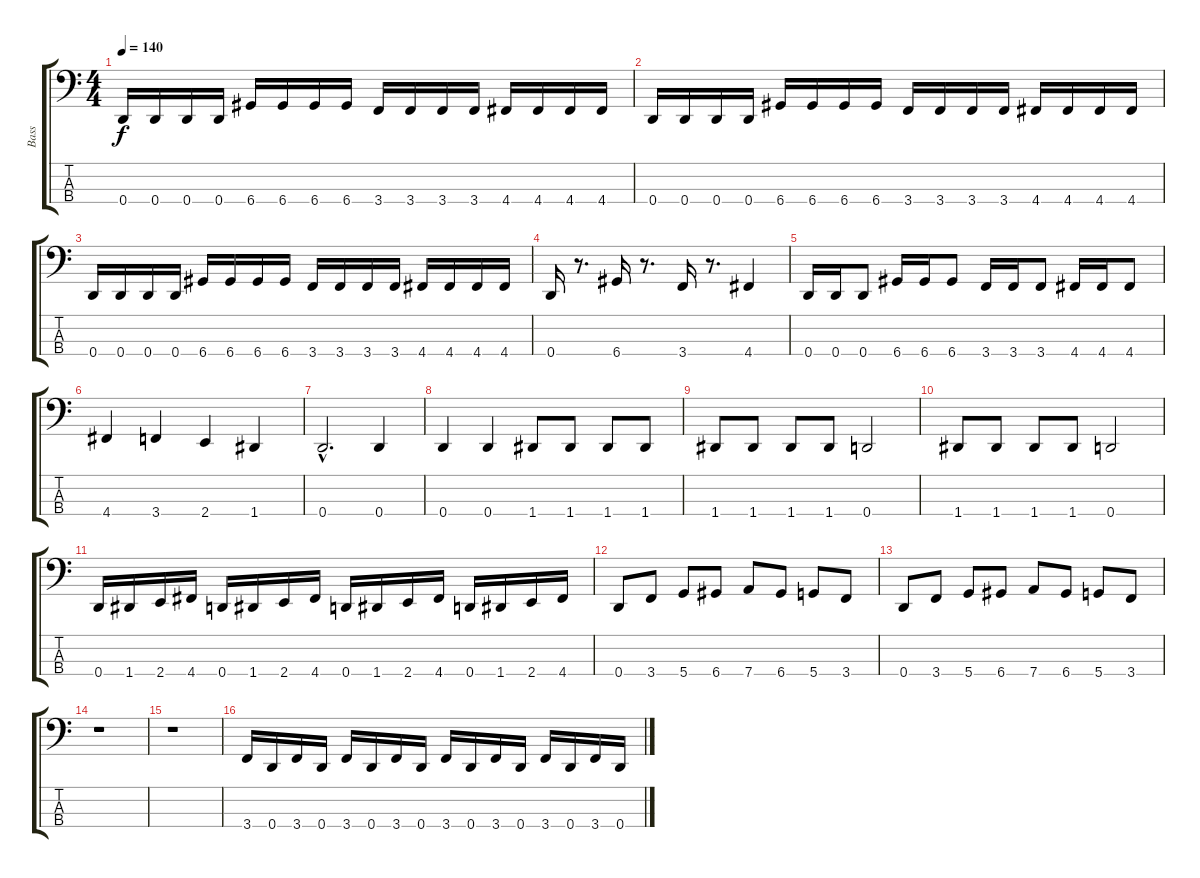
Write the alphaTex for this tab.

\track ("Bass" "Bass") {instrument slapbass1}
\staff {score tabs}
\tuning (G2 D2 A1 D1) {hide}
\ts (4 4)
\tempo 140
\clef f4
\ks c
0.4.16{dy f} 0.4.16 0.4.16 0.4.16 6.4.16 6.4.16 6.4.16 6.4.16 3.4.16 3.4.16 3.4.16 3.4.16 4.4.16 4.4.16 4.4.16 4.4.16 |
0.4.16 0.4.16 0.4.16 0.4.16 6.4.16 6.4.16 6.4.16 6.4.16 3.4.16 3.4.16 3.4.16 3.4.16 4.4.16 4.4.16 4.4.16 4.4.16 |
0.4.16 0.4.16 0.4.16 0.4.16 6.4.16 6.4.16 6.4.16 6.4.16 3.4.16 3.4.16 3.4.16 3.4.16 4.4.16 4.4.16 4.4.16 4.4.16 |
0.4.16 r.8{d} 6.4.16 r.8{d} 3.4.16 r.8{d} 4.4.4 |
0.4.16 0.4.16 0.4.8 6.4.16 6.4.16 6.4.8 3.4.16 3.4.16 3.4.8 4.4.16 4.4.16 4.4.8 |
4.4.4 3.4.4 2.4.4 1.4.4 |
0.4{hac}.2{d} 0.4.4 |
0.4.4 0.4.4 1.4.8 1.4.8 1.4.8 1.4.8 |
1.4.8 1.4.8 1.4.8 1.4.8 0.4.2 |
1.4.8 1.4.8 1.4.8 1.4.8 0.4.2 |
0.4.16 1.4.16 2.4.16 4.4.16 0.4.16 1.4.16 2.4.16 4.4.16 0.4.16 1.4.16 2.4.16 4.4.16 0.4.16 1.4.16 2.4.16 4.4.16 |
0.4.8 3.4.8 5.4.8 6.4.8 7.4.8 6.4.8 5.4.8 3.4.8 |
0.4.8 3.4.8 5.4.8 6.4.8 7.4.8 6.4.8 5.4.8 3.4.8 |
r.1 |
r.1 |
3.4.16 0.4.16 3.4.16 0.4.16 3.4.16 0.4.16 3.4.16 0.4.16 3.4.16 0.4.16 3.4.16 0.4.16 3.4.16 0.4.16 3.4.16 0.4.16
